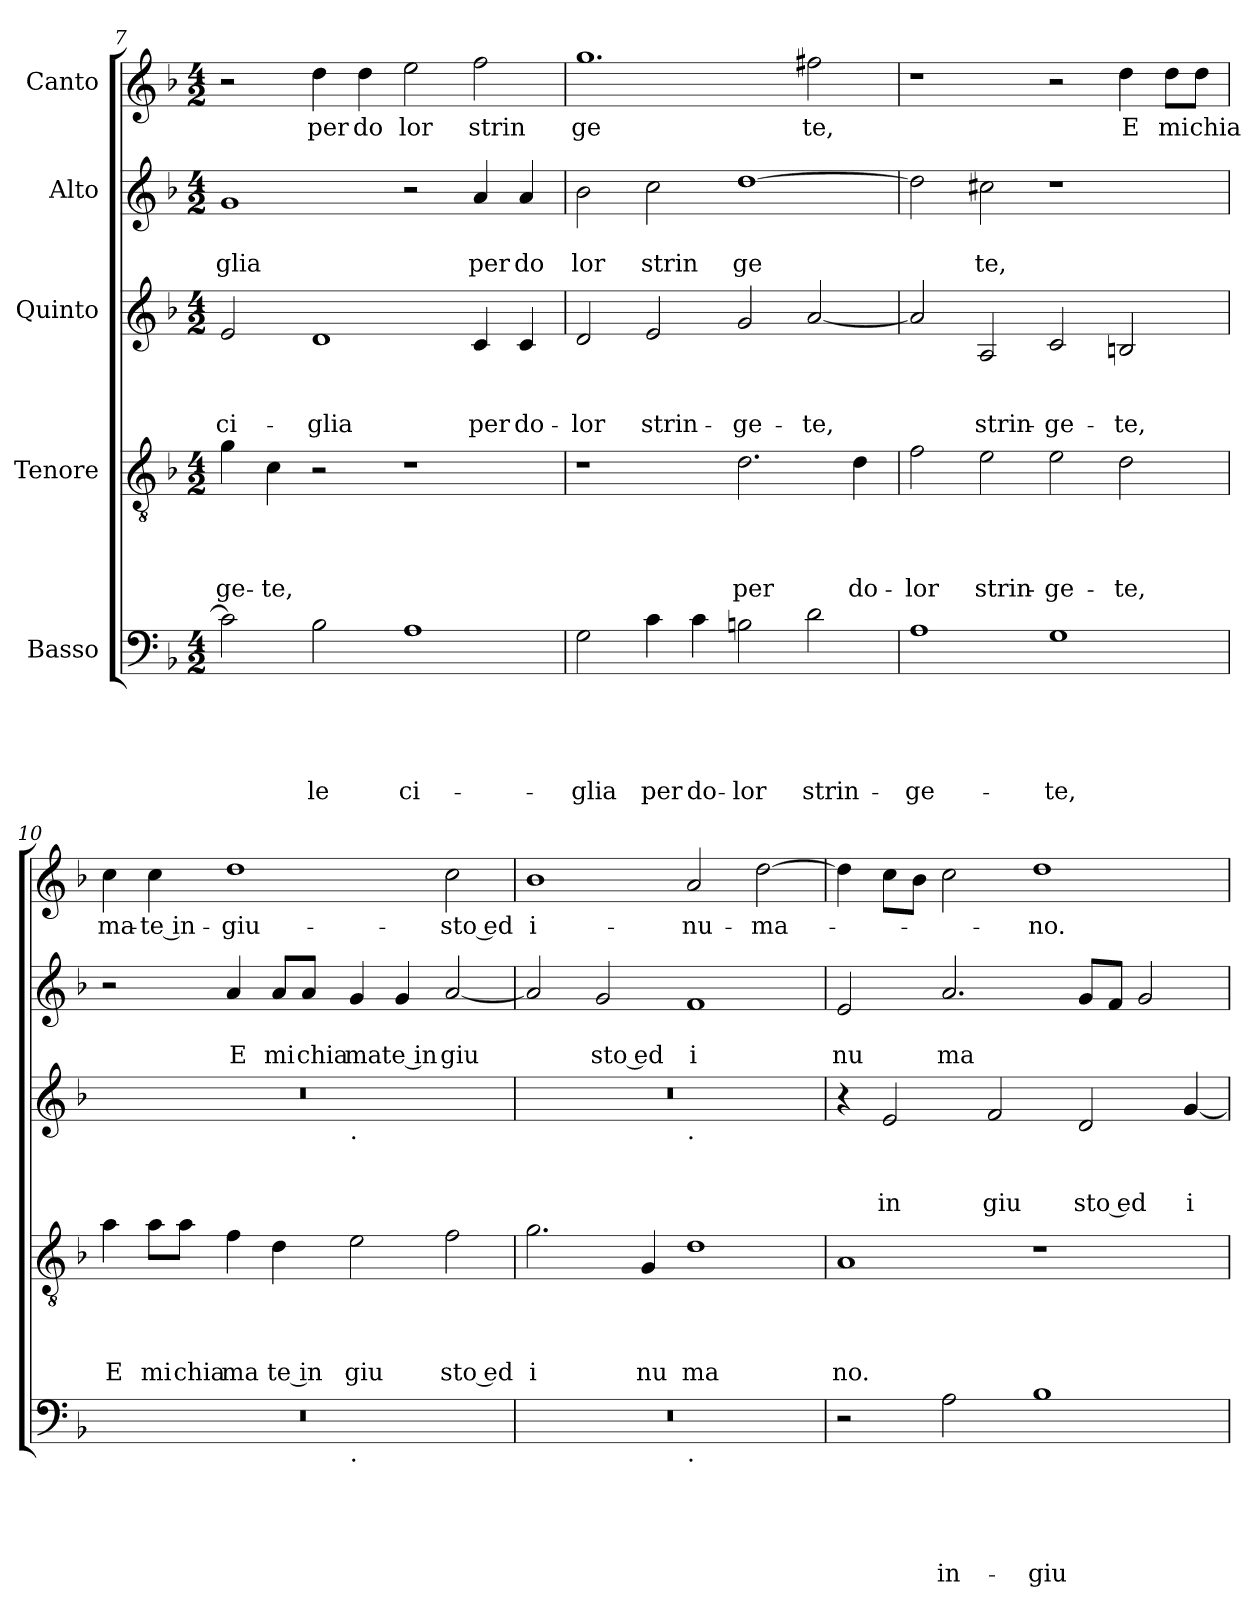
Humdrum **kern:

**kern	**text	**text	**text	**text	**text	**kern	**text	**text	**text	**text	**kern	**text	**text	**text	**kern	**text	**text	**kern	**text
*part5	*part5	*part5	*part5	*part5	*part5	*part4	*part4	*part4	*part4	*part4	*part3	*part3	*part3	*part3	*part2	*part2	*part2	*part1	*part1
*staff5	*staff5	*staff5	*staff5	*staff5	*staff5	*staff4	*staff4	*staff4	*staff4	*staff4	*staff3	*staff3	*staff3	*staff3	*staff2	*staff2	*staff2	*staff1	*staff1
*I"Basso	*	*	*	*	*	*I"Tenore	*	*	*	*	*I"Quinto	*	*	*	*I"Alto	*	*	*I"Canto	*
*clefF4	*	*	*	*	*	*clefGv2	*	*	*	*	*clefG2	*	*	*	*clefG2	*	*	*clefG2	*
*k[b-]	*	*	*	*	*	*k[b-]	*	*	*	*	*k[b-]	*	*	*	*k[b-]	*	*	*k[b-]	*
*F:	*	*	*	*	*	*F:	*	*	*	*	*F:	*	*	*	*F:	*	*	*F:	*
*M4/2	*	*	*	*	*	*M4/2	*	*	*	*	*M4/2	*	*	*	*M4/2	*	*	*M4/2	*
=7	=7	=7	=7	=7	=7	=7	=7	=7	=7	=7	=7	=7	=7	=7	=7	=7	=7	=7	=7
!	!	!	!	!	!	!	!	!	!	!LO:LY:b	!	!	!	!LO:LY:b	!	!	!LO:LY:b	!	!
2c\]	.	.	.	.	.	4g\	.	.	.	-ge-	2e/	.	.	ci-	1g	.	glia	2r	.
!	!	!	!	!	!	!	!	!	!	!LO:LY:b	!	!	!	!	!	!	!	!	!
.	.	.	.	.	.	4c\	.	.	.	-te,	.	.	.	.	.	.	.	.	.
!	!	!	!	!	!LO:LY:b	!	!	!	!	!	!	!	!	!LO:LY:b	!	!	!	!	!LO:LY:b
2B-\	.	.	.	.	le	2r	.	.	.	.	1d	.	.	-glia	.	.	.	4dd\	per
!	!	!	!	!	!	!	!	!	!	!	!	!	!	!	!	!	!	!	!LO:LY:b
.	.	.	.	.	.	.	.	.	.	.	.	.	.	.	.	.	.	4dd\	do
!	!	!	!	!	!LO:LY:b	!	!	!	!	!	!	!	!	!	!	!	!	!	!LO:LY:b
1A	.	.	.	.	ci-	1r	.	.	.	.	.	.	.	.	2r	.	.	2ee\	lor
!	!	!	!	!	!	!	!	!	!	!	!	!	!	!LO:LY:b	!	!	!LO:LY:b	!	!LO:LY:b
.	.	.	.	.	.	.	.	.	.	.	4c/	.	.	per	4a/	.	per	2ff\	strin
!	!	!	!	!	!	!	!	!	!	!	!	!	!	!LO:LY:b	!	!	!LO:LY:b	!	!
.	.	.	.	.	.	.	.	.	.	.	4c/	.	.	do-	4a/	.	do	.	.
=8	=8	=8	=8	=8	=8	=8	=8	=8	=8	=8	=8	=8	=8	=8	=8	=8	=8	=8	=8
!	!	!	!	!	!LO:LY:b	!	!	!	!	!	!	!	!	!LO:LY:b	!	!	!LO:LY:b	!	!LO:LY:b
2G\	.	.	.	.	-glia	1r	.	.	.	.	2d/	.	.	-lor	2b-\	.	lor	1.gg	ge
!	!	!	!	!	!LO:LY:b	!	!	!	!	!	!	!	!	!LO:LY:b	!	!	!LO:LY:b	!	!
4c\	.	.	.	.	per	.	.	.	.	.	2e/	.	.	strin-	2cc\	.	strin	.	.
!	!	!	!	!	!LO:LY:b	!	!	!	!	!	!	!	!	!	!	!	!	!	!
4c\	.	.	.	.	do-	.	.	.	.	.	.	.	.	.	.	.	.	.	.
!	!	!	!	!	!LO:LY:b	!	!	!	!	!LO:LY:b	!	!	!	!LO:LY:b	!	!	!LO:LY:b	!	!
2Bn\	.	.	.	.	-lor	2.d\	.	.	.	per	2g/	.	.	-ge-	[>1dd	.	ge	.	.
!	!	!	!	!	!LO:LY:b	!	!	!	!	!	!	!	!	!LO:LY:b	!	!	!	!	!LO:LY:b
2d\	.	.	.	.	strin-	.	.	.	.	.	[<2a/	.	.	-te,	.	.	.	2ff#X\	te,
!	!	!	!	!	!	!	!	!	!	!LO:LY:b	!	!	!	!	!	!	!	!	!
.	.	.	.	.	.	4d\	.	.	.	do-	.	.	.	.	.	.	.	.	.
=9	=9	=9	=9	=9	=9	=9	=9	=9	=9	=9	=9	=9	=9	=9	=9	=9	=9	=9	=9
!	!	!	!	!	!LO:LY:b	!	!	!	!	!LO:LY:b	!	!	!	!	!	!	!	!	!
1A	.	.	.	.	-ge-	2f\	.	.	.	-lor	2a/]	.	.	.	2dd\]	.	.	1r	.
!	!	!	!	!	!	!	!	!	!	!LO:LY:b	!	!	!	!LO:LY:b	!	!	!LO:LY:b	!	!
.	.	.	.	.	.	2e\	.	.	.	strin-	2A/	.	.	strin-	2cc#X\	.	te,	.	.
!	!	!	!	!	!LO:LY:b	!	!	!	!	!LO:LY:b	!	!	!	!LO:LY:b	!	!	!	!	!
1G	.	.	.	.	-te,	2e\	.	.	.	-ge-	2c/	.	.	-ge-	1r	.	.	2r	.
!	!	!	!	!	!	!	!	!	!	!LO:LY:b	!	!	!	!LO:LY:b	!	!	!	!	!LO:LY:b
.	.	.	.	.	.	2d\	.	.	.	-te,	2Bn/	.	.	-te,	.	.	.	4dd\	E
!	!	!	!	!	!	!	!	!	!	!	!	!	!	!	!	!	!	!	!LO:LY:b
.	.	.	.	.	.	.	.	.	.	.	.	.	.	.	.	.	.	8dd\L	mi
!	!	!	!	!	!	!	!	!	!	!	!	!	!	!	!	!	!	!	!LO:LY:b
.	.	.	.	.	.	.	.	.	.	.	.	.	.	.	.	.	.	8dd\J	chia
!!LO:LB:g=z
=10	=10	=10	=10	=10	=10	=10	=10	=10	=10	=10	=10	=10	=10	=10	=10	=10	=10	=10	=10
!	!	!	!	!	!	!	!	!	!	!LO:LY:b	!	!	!	!	!	!	!	!	!LO:LY:b
*^	*	*	*	*	*	*	*	*	*	*	*^	*	*	*	*	*	*	*	*
0r	1ryy	.	.	.	.	.	4a\	.	.	.	E	0r	1ryy	.	.	.	2r	.	.	4cc\	ma-
!	!	!	!	!	!	!	!	!	!	!	!LO:LY:b	!	!	!	!	!	!	!	!	!	!LO:LY:b:rj
.	.	.	.	.	.	.	8a\L	.	.	.	mi	.	.	.	.	.	.	.	.	4cc\	-te in-
!	!	!	!	!	!	!	!	!	!	!	!LO:LY:b	!	!	!	!	!	!	!	!	!	!
.	.	.	.	.	.	.	8a\J	.	.	.	chia	.	.	.	.	.	.	.	.	.	.
!	!	!	!	!	!	!	!	!	!	!	!LO:LY:b	!	!	!	!	!	!	!	!LO:LY:b	!	!LO:LY:b
.	.	.	.	.	.	.	4f\	.	.	.	ma	.	.	.	.	.	4a/	.	E	1dd	-giu-
!	!	!	!	!	!	!	!	!	!	!	!LO:LY:b:rj	!	!	!	!	!	!	!	!LO:LY:b	!	!
.	.	.	.	.	.	.	4d\	.	.	.	te in	.	.	.	.	.	8a/L	.	mi	.	.
!	!	!	!	!	!	!	!	!	!	!	!	!	!	!	!	!	!	!	!LO:LY:b	!	!
.	.	.	.	.	.	.	.	.	.	.	.	.	.	.	.	.	8a/J	.	chia	.	.
!	!	!	!	!	!	!	!	!	!	!	!	!	!LO:TX:b:t=.	!	!	!	!	!	!	!	!
!	!LO:TX:b:t=.	!	!	!	!	!	!	!	!	!	!	!	!	!	!	!	!	!	!	!	!
!	!	!	!	!	!	!	!	!	!	!	!LO:LY:b	!	!	!	!	!	!	!	!LO:LY:b	!	!
.	1ryy	.	.	.	.	.	2e\	.	.	.	giu	.	1ryy	.	.	.	4g/	.	ma	.	.
!	!	!	!	!	!	!	!	!	!	!	!	!	!	!	!	!	!	!	!LO:LY:b:rj	!	!
.	.	.	.	.	.	.	.	.	.	.	.	.	.	.	.	.	4g/	.	te in	.	.
!	!	!	!	!	!	!	!	!	!	!	!LO:LY:b:rj	!	!	!	!	!	!	!	!LO:LY:b	!	!LO:LY:b:rj
.	.	.	.	.	.	.	2f\	.	.	.	sto ed	.	.	.	.	.	[<2a/	.	giu	2cc\	-sto ed
=11	=11	=11	=11	=11	=11	=11	=11	=11	=11	=11	=11	=11	=11	=11	=11	=11	=11	=11	=11	=11	=11
!	!	!	!	!	!	!	!	!	!	!	!LO:LY:b	!	!	!	!	!	!	!	!	!	!LO:LY:b
0r	1ryy	.	.	.	.	.	2.g\	.	.	.	i	0r	1ryy	.	.	.	2a/]	.	.	1b-	i-
!	!	!	!	!	!	!	!	!	!	!	!	!	!	!	!	!	!	!	!LO:LY:b:rj	!	!
.	.	.	.	.	.	.	.	.	.	.	.	.	.	.	.	.	2g/	.	sto ed	.	.
!	!	!	!	!	!	!	!	!	!	!	!LO:LY:b	!	!	!	!	!	!	!	!	!	!
.	.	.	.	.	.	.	4G/	.	.	.	nu	.	.	.	.	.	.	.	.	.	.
!	!	!	!	!	!	!	!	!	!	!	!	!	!LO:TX:b:t=.	!	!	!	!	!	!	!	!
!	!LO:TX:b:t=.	!	!	!	!	!	!	!	!	!	!	!	!	!	!	!	!	!	!	!	!
!	!	!	!	!	!	!	!	!	!	!	!LO:LY:b	!	!	!	!	!	!	!	!LO:LY:b	!	!LO:LY:b
.	1ryy	.	.	.	.	.	1d	.	.	.	ma	.	1ryy	.	.	.	1f	.	i	2a/	-nu-
!	!	!	!	!	!	!	!	!	!	!	!	!	!	!	!	!	!	!	!	!	!LO:LY:b
.	.	.	.	.	.	.	.	.	.	.	.	.	.	.	.	.	.	.	.	[>2dd\	-ma-
=12	=12	=12	=12	=12	=12	=12	=12	=12	=12	=12	=12	=12	=12	=12	=12	=12	=12	=12	=12	=12	=12
!	!	!	!	!	!	!	!	!	!	!	!LO:LY:b	!	!	!	!	!	!	!	!LO:LY:b	!	!
*v	*v	*	*	*	*	*	*	*	*	*	*	*v	*v	*	*	*	*	*	*	*	*
2r	.	.	.	.	.	1A	.	.	.	no.	4r	.	.	.	2e/	.	nu	4dd\]	.
!	!	!	!	!	!	!	!	!	!	!	!	!	!	!LO:LY:b	!	!	!	!	!
.	.	.	.	.	.	.	.	.	.	.	2e/	.	.	in	.	.	.	8cc\L	.
.	.	.	.	.	.	.	.	.	.	.	.	.	.	.	.	.	.	8b-\J	.
!	!	!	!	!	!LO:LY:b	!	!	!	!	!	!	!	!	!	!	!	!LO:LY:b	!	!
2A\	.	.	.	.	in-	.	.	.	.	.	.	.	.	.	2.a/	.	ma	2cc\	.
!	!	!	!	!	!	!	!	!	!	!	!	!	!	!LO:LY:b	!	!	!	!	!
.	.	.	.	.	.	.	.	.	.	.	2f/	.	.	giu	.	.	.	.	.
!	!	!	!	!	!LO:LY:b	!	!	!	!	!	!	!	!	!	!	!	!	!	!LO:LY:b
1B-	.	.	.	.	-giu-	1r	.	.	.	.	.	.	.	.	.	.	.	1dd	-no.
!	!	!	!	!	!	!	!	!	!	!	!	!	!	!LO:LY:b:rj	!	!	!	!	!
.	.	.	.	.	.	.	.	.	.	.	2d/	.	.	sto ed	8g/L	.	.	.	.
.	.	.	.	.	.	.	.	.	.	.	.	.	.	.	8f/J	.	.	.	.
.	.	.	.	.	.	.	.	.	.	.	.	.	.	.	2g/	.	.	.	.
!	!	!	!	!	!	!	!	!	!	!	!	!	!	!LO:LY:b:rj	!	!	!	!	!
.	.	.	.	.	.	.	.	.	.	.	[<4g/	.	.	i	.	.	.	.	.
=	=	=	=	=	=	=	=	=	=	=	=	=	=	=	=	=	=	=	=
*-	*-	*-	*-	*-	*-	*-	*-	*-	*-	*-	*-	*-	*-	*-	*-	*-	*-	*-	*-
